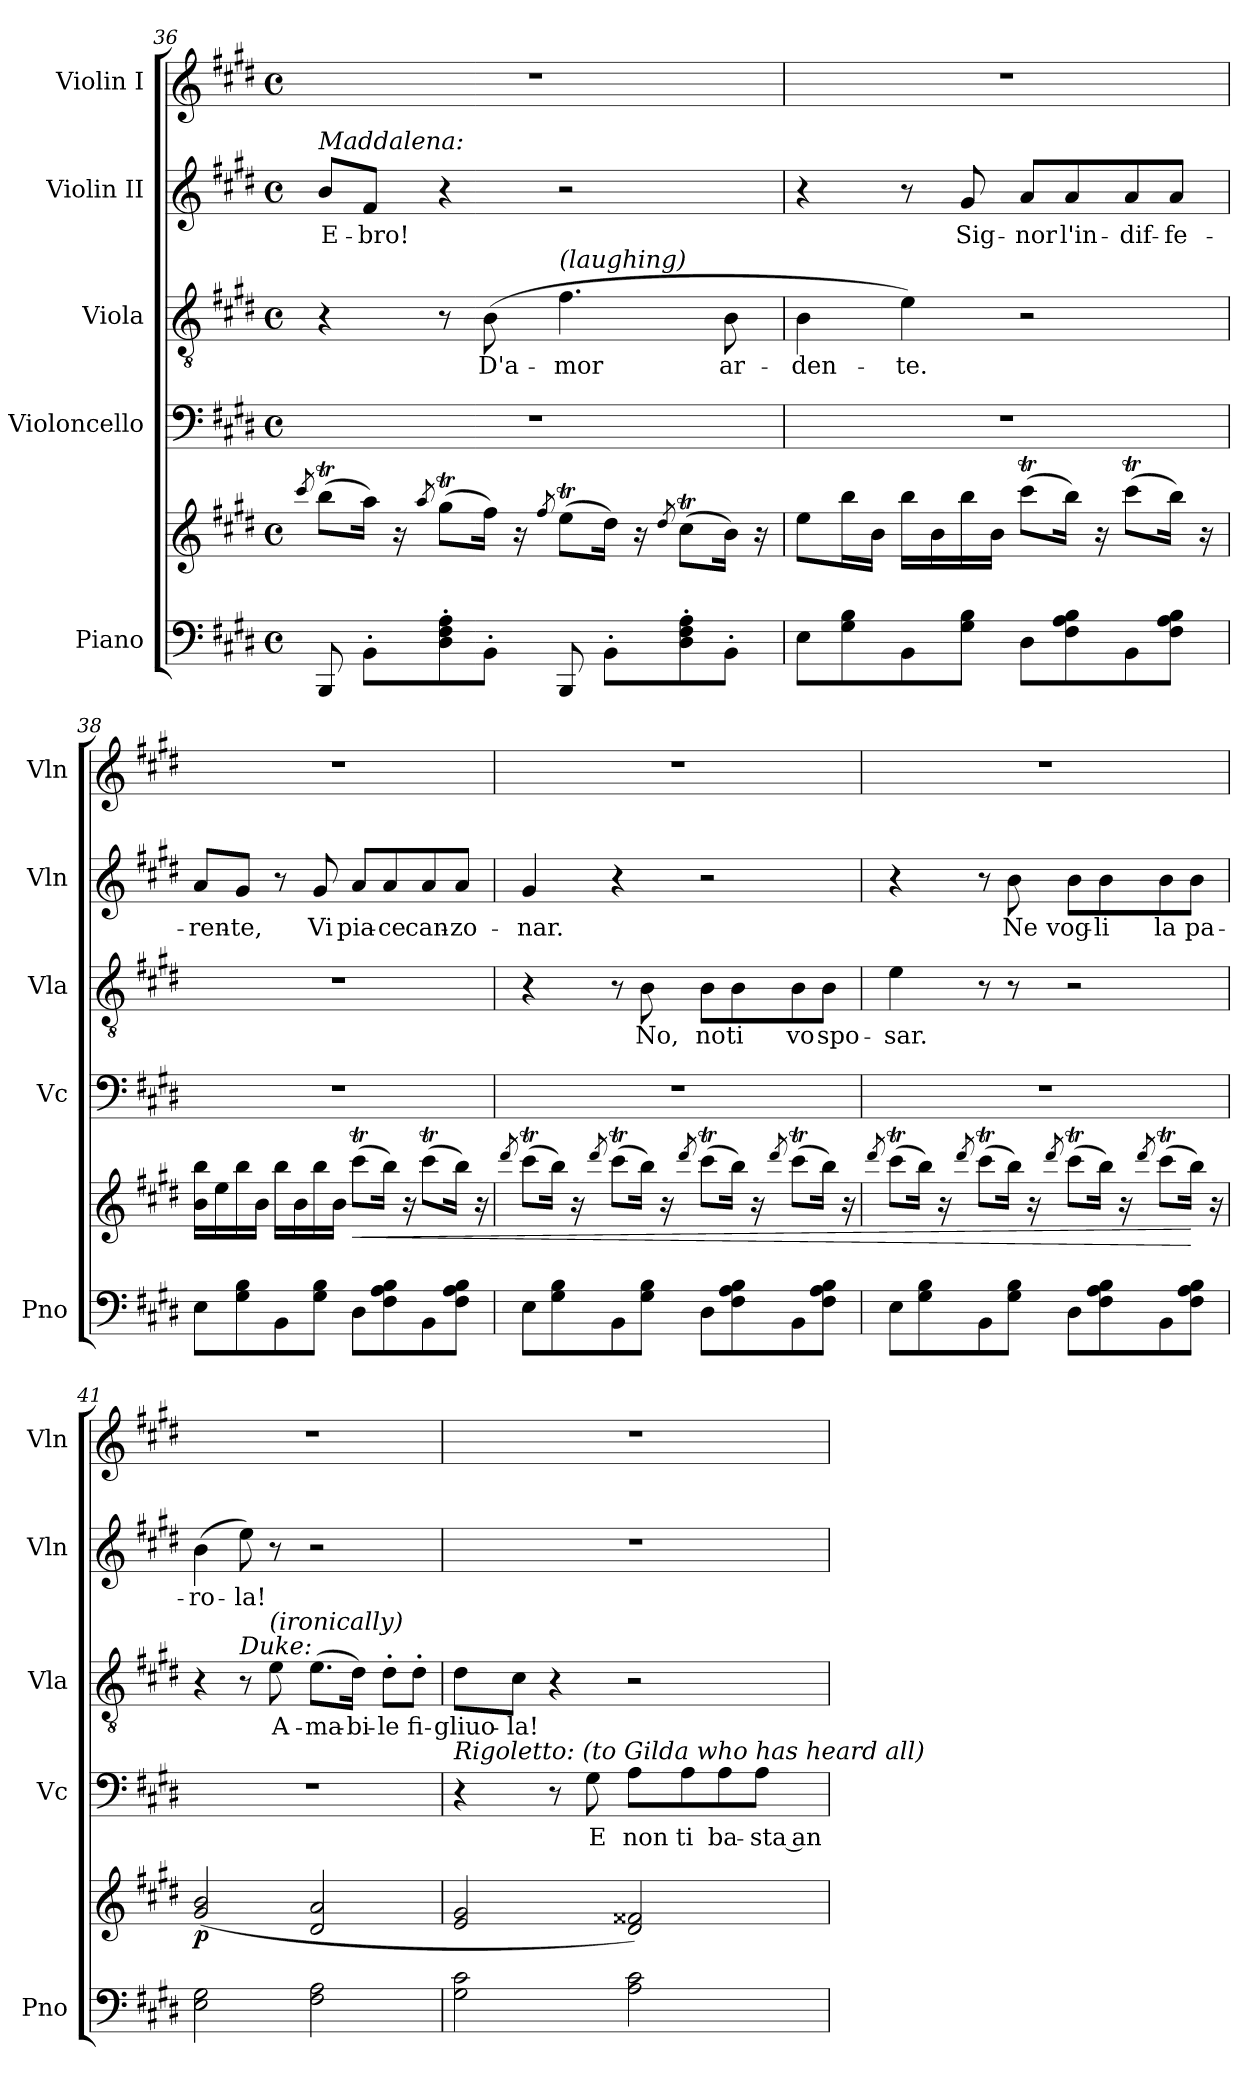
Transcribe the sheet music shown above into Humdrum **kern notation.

**kern	**kern	**dynam	**kern	**text	**kern	**text	**kern	**text	**kern
*part5	*part5	*part5	*part4	*part4	*part3	*part3	*part2	*part2	*part1
*staff6	*staff5	*staff5/6	*staff4	*staff4	*staff3	*staff3	*staff2	*staff2	*staff1
*I"Piano	*	*	*I"Violoncello	*	*I"Viola	*	*I"Violin II	*	*I"Violin I
*I'Pno	*	*	*I'Vc	*	*I'Vla	*	*I'Vln	*	*I'Vln
*clefF4	*clefG2	*	*clefF4	*	*clefGv2	*	*clefG2	*	*clefG2
*k[f#c#g#d#]	*k[f#c#g#d#]	*	*k[f#c#g#d#]	*	*k[f#c#g#d#]	*	*k[f#c#g#d#]	*	*k[f#c#g#d#]
*M4/4	*M4/4	*	*M4/4	*	*M4/4	*	*M4/4	*	*M4/4
*met(c)	*met(c)	*	*met(c)	*	*met(c)	*	*met(c)	*	*met(c)
=36	=36	=36	=36	=36	=36	=36	=36	=36	=36
.	8qccc#/	.	.	.	.	.	.	.	.
!	!	!	!	!	!	!	!LO:TX:a:i:t=Maddalena&colon;	!	!
!	!	!	!	!	!	!	!	!LO:LY:b	!
8BBB/	(>8bbT\L	.	1r	.	4r	.	8b/L	E-	1r
!	!	!	!	!	!	!	!	!LO:LY:b	!
8BB'\L	16aa\Jk)	.	.	.	.	.	8f#/J	-bro!	.
.	16r	.	.	.	.	.	.	.	.
.	8qaa/	.	.	.	.	.	.	.	.
8D#\' 8F#\' 8A\'	(>8gg#t\L	.	.	.	8r	.	4r	.	.
!	!	!	!	!	!	!LO:LY:b	!	!	!
8BB'\J	16ff#\Jk)	.	.	.	(>8B\	D'a-	.	.	.
.	16r	.	.	.	.	.	.	.	.
.	8qff#/	.	.	.	.	.	.	.	.
!	!	!	!	!	!LO:TX:a:i:t=(laughing)	!	!	!	!
!	!	!	!	!	!	!LO:LY:b	!	!	!
8BBB/	(>8eeT\L	.	.	.	4.f#\	-mor	2r	.	.
8BB'\L	16dd#\Jk)	.	.	.	.	.	.	.	.
.	16r	.	.	.	.	.	.	.	.
.	8qdd#/	.	.	.	.	.	.	.	.
8D#\' 8F#\' 8A\'	(>8cc#T\L	.	.	.	.	.	.	.	.
!	!	!	!	!	!	!LO:LY:b	!	!	!
8BB'\J	16b\Jk)	.	.	.	8B\	ar-	.	.	.
.	16r	.	.	.	.	.	.	.	.
!!LO:LB:g=z
=37	=37	=37	=37	=37	=37	=37	=37	=37	=37
!	!	!	!	!	!	!LO:LY:b	!	!	!
8E\L	8ee\L	.	1r	.	4B\	-den-	4r	.	1r
8G#\ 8B\	16bb\L	.	.	.	.	.	.	.	.
.	16b\JJ	.	.	.	.	.	.	.	.
!	!	!	!	!	!	!LO:LY:b	!	!	!
8BB\	16bb\LL	.	.	.	4e\)	-te.	8r	.	.
.	16b\	.	.	.	.	.	.	.	.
!	!	!	!	!	!	!	!	!LO:LY:b	!
8G#\ 8B\J	16bb\	.	.	.	.	.	8g#/	Sig-	.
.	16b\JJ	.	.	.	.	.	.	.	.
!	!	!	!	!	!	!	!	!LO:LY:b	!
8D#\L	(>8ccc#T\L	.	.	.	2r	.	8a/L	-nor	.
!	!	!	!	!	!	!	!	!LO:LY:b	!
8F#\ 8A\ 8B\	16bb\Jk)	.	.	.	.	.	8a/	l'in-	.
.	16r	.	.	.	.	.	.	.	.
!	!	!	!	!	!	!	!	!LO:LY:b	!
8BB\	(>8ccc#T\L	.	.	.	.	.	8a/	-dif-	.
!	!	!	!	!	!	!	!	!LO:LY:b	!
8F#\ 8A\ 8B\J	16bb\Jk)	.	.	.	.	.	8a/J	-fe-	.
.	16r	.	.	.	.	.	.	.	.
=38	=38	=38	=38	=38	=38	=38	=38	=38	=38
!	!	!	!	!	!	!	!	!LO:LY:b	!
8E\L	16b\ 16bb\LL	.	1r	.	1r	.	8a/L	-ren-	1r
.	16ee\	.	.	.	.	.	.	.	.
!	!	!	!	!	!	!	!	!LO:LY:b	!
8G#\ 8B\	16bb\	.	.	.	.	.	8g#/J	-te,	.
.	16b\JJ	.	.	.	.	.	.	.	.
8BB\	16bb\LL	.	.	.	.	.	8r	.	.
.	16b\	.	.	.	.	.	.	.	.
!	!	!	!	!	!	!	!	!LO:LY:b	!
8G#\ 8B\J	16bb\	.	.	.	.	.	8g#/	Vi	.
.	16b\JJ	.	.	.	.	.	.	.	.
!	!	!LO:HP:b	!	!	!	!	!	!LO:LY:b	!
8D#\L	(>8ccc#T\L	<	.	.	.	.	8a/L	pia-	.
!	!	!	!	!	!	!	!	!LO:LY:b	!
8F#\ 8A\ 8B\	16bb\Jk)	.	.	.	.	.	8a/	-ce	.
.	16r	.	.	.	.	.	.	.	.
!	!	!	!	!	!	!	!	!LO:LY:b	!
8BB\	(>8ccc#T\L	.	.	.	.	.	8a/	can-	.
!	!	!	!	!	!	!	!	!LO:LY:b	!
8F#\ 8A\ 8B\J	16bb\Jk)	.	.	.	.	.	8a/J	-zo-	.
.	16r	.	.	.	.	.	.	.	.
=39	=39	=39	=39	=39	=39	=39	=39	=39	=39
.	8qddd#/	.	.	.	.	.	.	.	.
!	!	!	!	!	!	!	!	!LO:LY:b	!
8E\L	(>8ccc#T\L	.	1r	.	4r	.	4g#/	-nar.	1r
8G#\ 8B\	16bb\Jk)	.	.	.	.	.	.	.	.
.	16r	.	.	.	.	.	.	.	.
.	8qddd#/	.	.	.	.	.	.	.	.
8BB\	(>8ccc#T\L	.	.	.	8r	.	4r	.	.
!	!	!	!	!	!	!LO:LY:b	!	!	!
8G#\ 8B\J	16bb\Jk)	.	.	.	8B\	No,	.	.	.
.	16r	.	.	.	.	.	.	.	.
.	8qddd#/	.	.	.	.	.	.	.	.
!	!	!	!	!	!	!LO:LY:b	!	!	!
8D#\L	(>8ccc#T\L	.	.	.	8B\L	no	2r	.	.
!	!	!	!	!	!	!LO:LY:b	!	!	!
8F#\ 8A\ 8B\	16bb\Jk)	.	.	.	8B\	ti	.	.	.
.	16r	.	.	.	.	.	.	.	.
.	8qddd#/	.	.	.	.	.	.	.	.
!	!	!	!	!	!	!LO:LY:b	!	!	!
8BB\	(>8ccc#T\L	.	.	.	8B\	vo	.	.	.
!	!	!	!	!	!	!LO:LY:b	!	!	!
8F#\ 8A\ 8B\J	16bb\Jk)	.	.	.	8B\J	spo-	.	.	.
.	16r	.	.	.	.	.	.	.	.
!!LO:LB:g=z
=40	=40	=40	=40	=40	=40	=40	=40	=40	=40
.	8qddd#/	.	.	.	.	.	.	.	.
!	!	!	!	!	!	!LO:LY:b	!	!	!
8E\L	(>8ccc#T\L	.	1r	.	4e\	-sar.	4r	.	1r
8G#\ 8B\	16bb\Jk)	.	.	.	.	.	.	.	.
.	16r	.	.	.	.	.	.	.	.
.	8qddd#/	.	.	.	.	.	.	.	.
8BB\	(>8ccc#T\L	.	.	.	8r	.	8r	.	.
!	!	!	!	!	!	!	!	!LO:LY:b	!
8G#\ 8B\J	16bb\Jk)	.	.	.	8r	.	8b\	Ne	.
.	16r	.	.	.	.	.	.	.	.
.	8qddd#/	.	.	.	.	.	.	.	.
!	!	!	!	!	!	!	!	!LO:LY:b	!
8D#\L	(>8ccc#T\L	.	.	.	2r	.	8b\L	vog-	.
!	!	!	!	!	!	!	!	!LO:LY:b	!
8F#\ 8A\ 8B\	16bb\Jk)	.	.	.	.	.	8b\	-li	.
.	16r	.	.	.	.	.	.	.	.
.	8qddd#/	.	.	.	.	.	.	.	.
!	!	!	!	!	!	!	!	!LO:LY:b	!
8BB\	(>8ccc#T\L	.	.	.	.	.	8b\	la	.
!	!	!	!	!	!	!	!	!LO:LY:b	!
8F#\ 8A\ 8B\J	16bb\Jk)	[	.	.	.	.	8b\J	pa-	.
.	16r	.	.	.	.	.	.	.	.
=41	=41	=41	=41	=41	=41	=41	=41	=41	=41
!	!	!LO:DY:b	!	!	!	!	!	!LO:LY:b	!
2E\ 2G#\	(>2g#/ 2b/	p	1r	.	4r	.	(>4b\	-ro-	1r
!	!	!	!	!	!LO:TX:a:i:t=Duke&colon;	!	!	!	!
!	!	!	!	!	!	!	!	!LO:LY:b	!
.	.	.	.	.	8r	.	8ee\)	-la!	.
!	!	!	!	!	!LO:TX:a:i:t=(ironically)	!	!	!	!
!	!	!	!	!	!	!LO:LY:b	!	!	!
.	.	.	.	.	8e\	A-	8r	.	.
!	!	!	!	!	!	!LO:LY:b	!	!	!
2F#\ 2A\	2d#/ 2a/	.	.	.	(>8.e\L	-ma-	2r	.	.
!	!	!	!	!	!	!LO:LY:b	!	!	!
.	.	.	.	.	16d#\Jk)	-bi-	.	.	.
!	!	!	!	!	!	!LO:LY:b	!	!	!
.	.	.	.	.	8d#'\L	-le	.	.	.
!	!	!	!	!	!	!LO:LY:b	!	!	!
.	.	.	.	.	8d#'\J	fi-	.	.	.
!!LO:PB:g=z
=42	=42	=42	=42	=42	=42	=42	=42	=42	=42
!	!	!	!LO:TX:a:i:t=Rigoletto&colon; (to Gilda who has heard all)	!	!	!	!	!	!
!	!	!	!	!	!	!LO:LY:b	!	!	!
2G#\ 2c#\	2e/ 2g#/	.	4r	.	8d#\L	-gliuo-	1r	.	1r
!	!	!	!	!	!	!LO:LY:b	!	!	!
.	.	.	.	.	8c#\J	-la!	.	.	.
.	.	.	8r	.	4r	.	.	.	.
!	!	!	!	!LO:LY:b	!	!	!	!	!
.	.	.	8G#\	E	.	.	.	.	.
!	!	!	!	!LO:LY:b	!	!	!	!	!
2A\ 2c#\	2d#/ 2f##X/)	.	8A\L	non	2r	.	.	.	.
!	!	!	!	!LO:LY:b	!	!	!	!	!
.	.	.	8A\	ti	.	.	.	.	.
!	!	!	!	!LO:LY:b	!	!	!	!	!
.	.	.	8A\	ba-	.	.	.	.	.
!	!	!	!	!LO:LY:b	!	!	!	!	!
.	.	.	8A\J	-sta an	.	.	.	.	.
=	=	=	=	=	=	=	=	=	=
*-	*-	*-	*-	*-	*-	*-	*-	*-	*-
